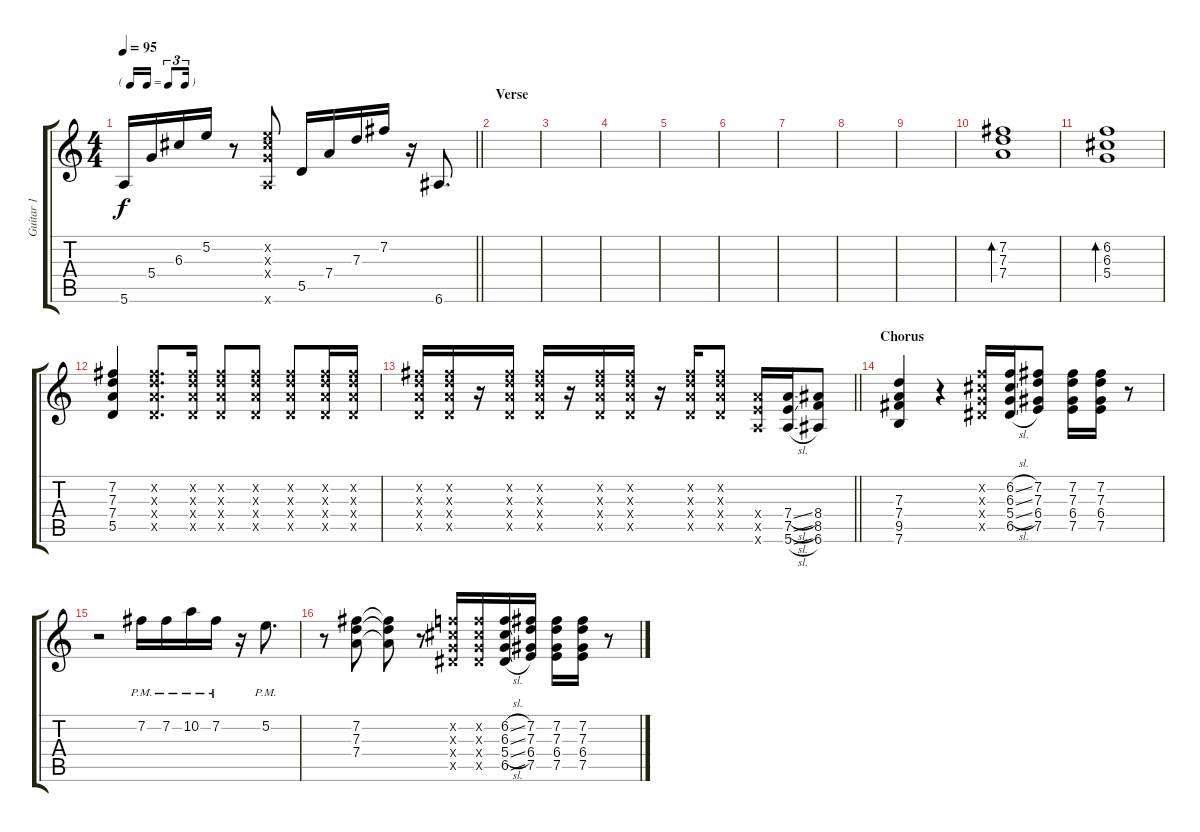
\track ("Guitar 1" "Guitar 1") {instrument electricguitarjazz}
\staff {score tabs}
\tuning (E4 B3 G3 D3 A2 E2) {hide}
\ts (4 4)
\tf triplet16th
\tempo 95
\clef g2
\barLineRight lightlight
\ks c
5.6.16{dy f} 5.4.16 6.3.16 5.2.16 r.8 (5.2{x} 6.3{x} 5.4{x} 5.6{x}).8 5.5.16 7.4.16 7.3.16 7.2.16 r.16 6.6.8{d} |
\section ("" "Verse")
|
|
|
|
|
|
|
|
(7.2 7.3 7.4).1{bd 60} |
(6.2 6.3 5.4).1{bd 60} |
(7.2 7.3 7.4 5.5).4 (7.2{x} 7.3{x} 7.4{x} 5.5{x}).8{d} (7.2{x} 7.3{x} 7.4{x} 5.5{x}).16 (7.2{x} 7.3{x} 7.4{x} 5.5{x}).8 (7.2{x} 7.3{x} 7.4{x} 5.5{x}).8 (7.2{x} 7.3{x} 7.4{x} 5.5{x}).8 (7.2{x} 7.3{x} 7.4{x} 5.5{x}).16 (7.2{x} 7.3{x} 7.4{x} 5.5{x}).16 |
\barLineRight lightlight
(7.2{x} 7.3{x} 7.4{x} 5.5{x}).16 (7.2{x} 7.3{x} 7.4{x} 5.5{x}).16 r.16 (7.2{x} 7.3{x} 7.4{x} 5.5{x}).16 (7.2{x} 7.3{x} 7.4{x} 5.5{x}).16 r.16 (7.2{x} 7.3{x} 7.4{x} 5.5{x}).16 (7.2{x} 7.3{x} 7.4{x} 5.5{x}).16 r.16 (7.2{x} 7.3{x} 7.4{x} 5.5{x}).16 (7.2{x} 7.3{x} 7.4{x} 5.5{x}).8 (7.4{x} 7.5{x} 5.6{x}).16 (7.4{sl} 7.5{sl} 5.6{sl}).16 (8.4 8.5 6.6).8 |
\section ("" "Chorus")
(7.3 7.4 9.5 7.6).4 r.4 (6.2{x} 6.3{x} 5.4{x} 6.5{x}).16 (6.2{sl} 6.3{sl} 5.4{sl} 6.5{sl}).16 (7.2 7.3 6.4 7.5).8 (7.2 7.3 6.4 7.5).16 (7.2 7.3 6.4 7.5).16 r.8 |
r.2 7.2{pm}.16 7.2{pm}.16 10.2{pm}.16 7.2{pm}.16 r.16 5.2{pm}.8{d} |
r.8 (7.2 7.3 7.4).8 (7.2{t} 7.3{t} 7.4{t}).8 r.8 (6.2{x} 6.3{x} 5.4{x} 6.5{x}).16 (6.2{x} 6.3{x} 5.4{x} 6.5{x}).16 (6.2{sl} 6.3{sl} 5.4{sl} 6.5{sl}).16 (7.2 7.3 6.4 7.5).16 (7.2 7.3 6.4 7.5).16 (7.2 7.3 6.4 7.5).16 r.8
